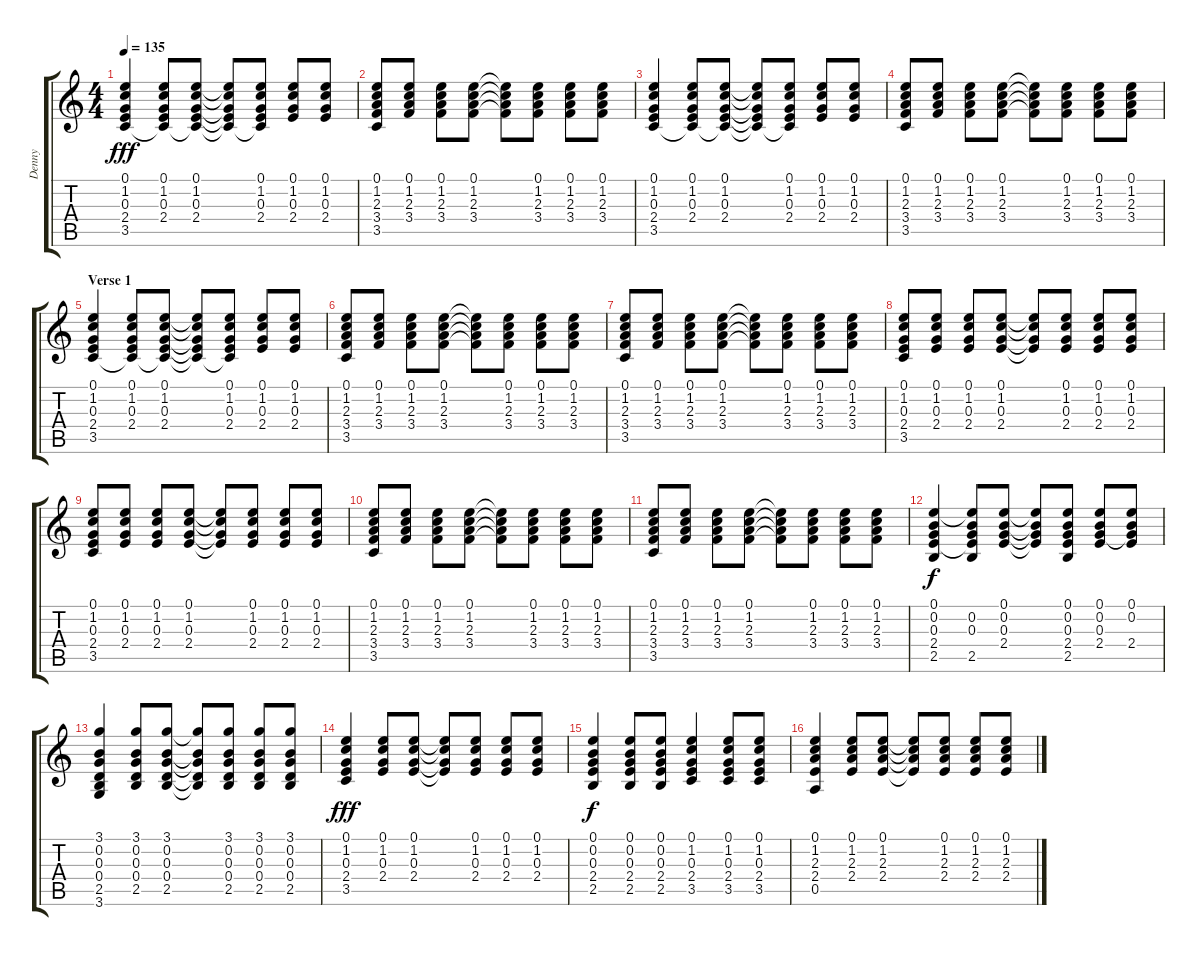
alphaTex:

\track ("Denny" "Denny") {instrument acousticguitarsteel}
\staff {score tabs}
\tuning (E4 B3 G3 D3 A2 E2) {hide}
\ts (4 4)
\tempo 135
\clef g2
\ks c
(0.1 1.2 0.3 2.4 3.5).4{dy fff volume 14 instrument acousticguitarsteel} (0.1 1.2 0.3 2.4 3.5{t}).8 (0.1 1.2 0.3 2.4 3.5{t}).8 (0.1{t} 1.2{t} 0.3{t} 2.4{t} 3.5{t}).8 (0.1 1.2 0.3 2.4 3.5{t}).8 (0.1 1.2 0.3 2.4).8 (0.1 1.2 0.3 2.4).8 |
(0.1 1.2 2.3 3.4 3.5).8 (0.1 1.2 2.3 3.4).8 (0.1 1.2 2.3 3.4).8 (0.1 1.2 2.3 3.4).8 (0.1{t} 1.2{t} 2.3{t} 3.4{t}).8 (0.1 1.2 2.3 3.4).8 (0.1 1.2 2.3 3.4).8 (0.1 1.2 2.3 3.4).8 |
(0.1 1.2 0.3 2.4 3.5).4{volume 12} (0.1 1.2 0.3 2.4 3.5{t}).8 (0.1 1.2 0.3 2.4 3.5{t}).8 (0.1{t} 1.2{t} 0.3{t} 2.4{t} 3.5{t}).8 (0.1 1.2 0.3 2.4 3.5{t}).8 (0.1 1.2 0.3 2.4).8 (0.1 1.2 0.3 2.4).8 |
(0.1 1.2 2.3 3.4 3.5).8{volume 11} (0.1 1.2 2.3 3.4).8 (0.1 1.2 2.3 3.4).8 (0.1 1.2 2.3 3.4).8 (0.1{t} 1.2{t} 2.3{t} 3.4{t}).8 (0.1 1.2 2.3 3.4).8 (0.1 1.2 2.3 3.4).8 (0.1 1.2 2.3 3.4).8 |
\section ("" "Verse 1")
(0.1 1.2 0.3 2.4 3.5).4{volume 10} (0.1 1.2 0.3 2.4 3.5{t}).8 (0.1 1.2 0.3 2.4 3.5{t}).8 (0.1{t} 1.2{t} 0.3{t} 2.4{t} 3.5{t}).8 (0.1 1.2 0.3 2.4 3.5{t}).8 (0.1 1.2 0.3 2.4).8 (0.1 1.2 0.3 2.4).8 |
(0.1 1.2 2.3 3.4 3.5).8 (0.1 1.2 2.3 3.4).8 (0.1 1.2 2.3 3.4).8 (0.1 1.2 2.3 3.4).8 (0.1{t} 1.2{t} 2.3{t} 3.4{t}).8 (0.1 1.2 2.3 3.4).8 (0.1 1.2 2.3 3.4).8 (0.1 1.2 2.3 3.4).8 |
(0.1 1.2 2.3 3.4 3.5).8 (0.1 1.2 2.3 3.4).8 (0.1 1.2 2.3 3.4).8 (0.1 1.2 2.3 3.4).8 (0.1{t} 1.2{t} 2.3{t} 3.4{t}).8 (0.1 1.2 2.3 3.4).8 (0.1 1.2 2.3 3.4).8 (0.1 1.2 2.3 3.4).8 |
(0.1 1.2 0.3 2.4 3.5).8 (0.1 1.2 0.3 2.4).8 (0.1 1.2 0.3 2.4).8 (0.1 1.2 0.3 2.4).8 (0.1{t} 1.2{t} 0.3{t} 2.4{t}).8 (0.1 1.2 0.3 2.4).8 (0.1 1.2 0.3 2.4).8 (0.1 1.2 0.3 2.4).8 |
(0.1 1.2 0.3 2.4 3.5).8 (0.1 1.2 0.3 2.4).8 (0.1 1.2 0.3 2.4).8 (0.1 1.2 0.3 2.4).8 (0.1{t} 1.2{t} 0.3{t} 2.4{t}).8 (0.1 1.2 0.3 2.4).8 (0.1 1.2 0.3 2.4).8 (0.1 1.2 0.3 2.4).8 |
(0.1 1.2 2.3 3.4 3.5).8 (0.1 1.2 2.3 3.4).8 (0.1 1.2 2.3 3.4).8 (0.1 1.2 2.3 3.4).8 (0.1{t} 1.2{t} 2.3{t} 3.4{t}).8 (0.1 1.2 2.3 3.4).8 (0.1 1.2 2.3 3.4).8 (0.1 1.2 2.3 3.4).8 |
(0.1 1.2 2.3 3.4 3.5).8 (0.1 1.2 2.3 3.4).8 (0.1 1.2 2.3 3.4).8 (0.1 1.2 2.3 3.4).8 (0.1{t} 1.2{t} 2.3{t} 3.4{t}).8 (0.1 1.2 2.3 3.4).8 (0.1 1.2 2.3 3.4).8 (0.1 1.2 2.3 3.4).8 |
(0.1 0.2 0.3 2.4 2.5).4{dy f} (0.1{t} 0.2 0.3 2.4{t} 2.5).8 (0.1 0.2 0.3 2.4).8 (0.1{t} 0.2{t} 0.3{t} 2.4{t}).8 (0.1 0.2 0.3 2.4 2.5).8 (0.1 0.2 0.3 2.4).8 (0.1 0.2 0.3{t} 2.4).8 |
(3.1 0.2 0.3 0.4 2.5 3.6).4 (3.1 0.2 0.3 0.4 2.5).8 (3.1 0.2 0.3 0.4 2.5).8 (3.1{t} 0.2{t} 0.3{t} 0.4{t} 2.5{t}).8 (3.1 0.2 0.3 0.4 2.5).8 (3.1 0.2 0.3 0.4 2.5).8 (3.1 0.2 0.3 0.4 2.5).8 |
(0.1 1.2 0.3 2.4 3.5).4{dy fff} (0.1 1.2 0.3 2.4).8 (0.1 1.2 0.3 2.4).8 (0.1{t} 1.2{t} 0.3{t} 2.4{t}).8 (0.1 1.2 0.3 2.4).8 (0.1 1.2 0.3 2.4).8 (0.1 1.2 0.3 2.4).8 |
(0.1 0.2 0.3 2.4 2.5).4{dy f} (0.1 0.2 0.3 2.4 2.5).8 (0.1 0.2 0.3 2.4 2.5).8 (0.1 1.2 0.3 2.4 3.5).4 (0.1 1.2 0.3 2.4 3.5).8 (0.1 1.2 0.3 2.4 3.5).8 |
(0.1 1.2 2.3 2.4 0.5).4 (0.1 1.2 2.3 2.4).8 (0.1 1.2 2.3 2.4).8 (0.1{t} 1.2{t} 2.3{t} 2.4{t}).8 (0.1 1.2 2.3 2.4).8 (0.1 1.2 2.3 2.4).8 (0.1 1.2 2.3 2.4).8
